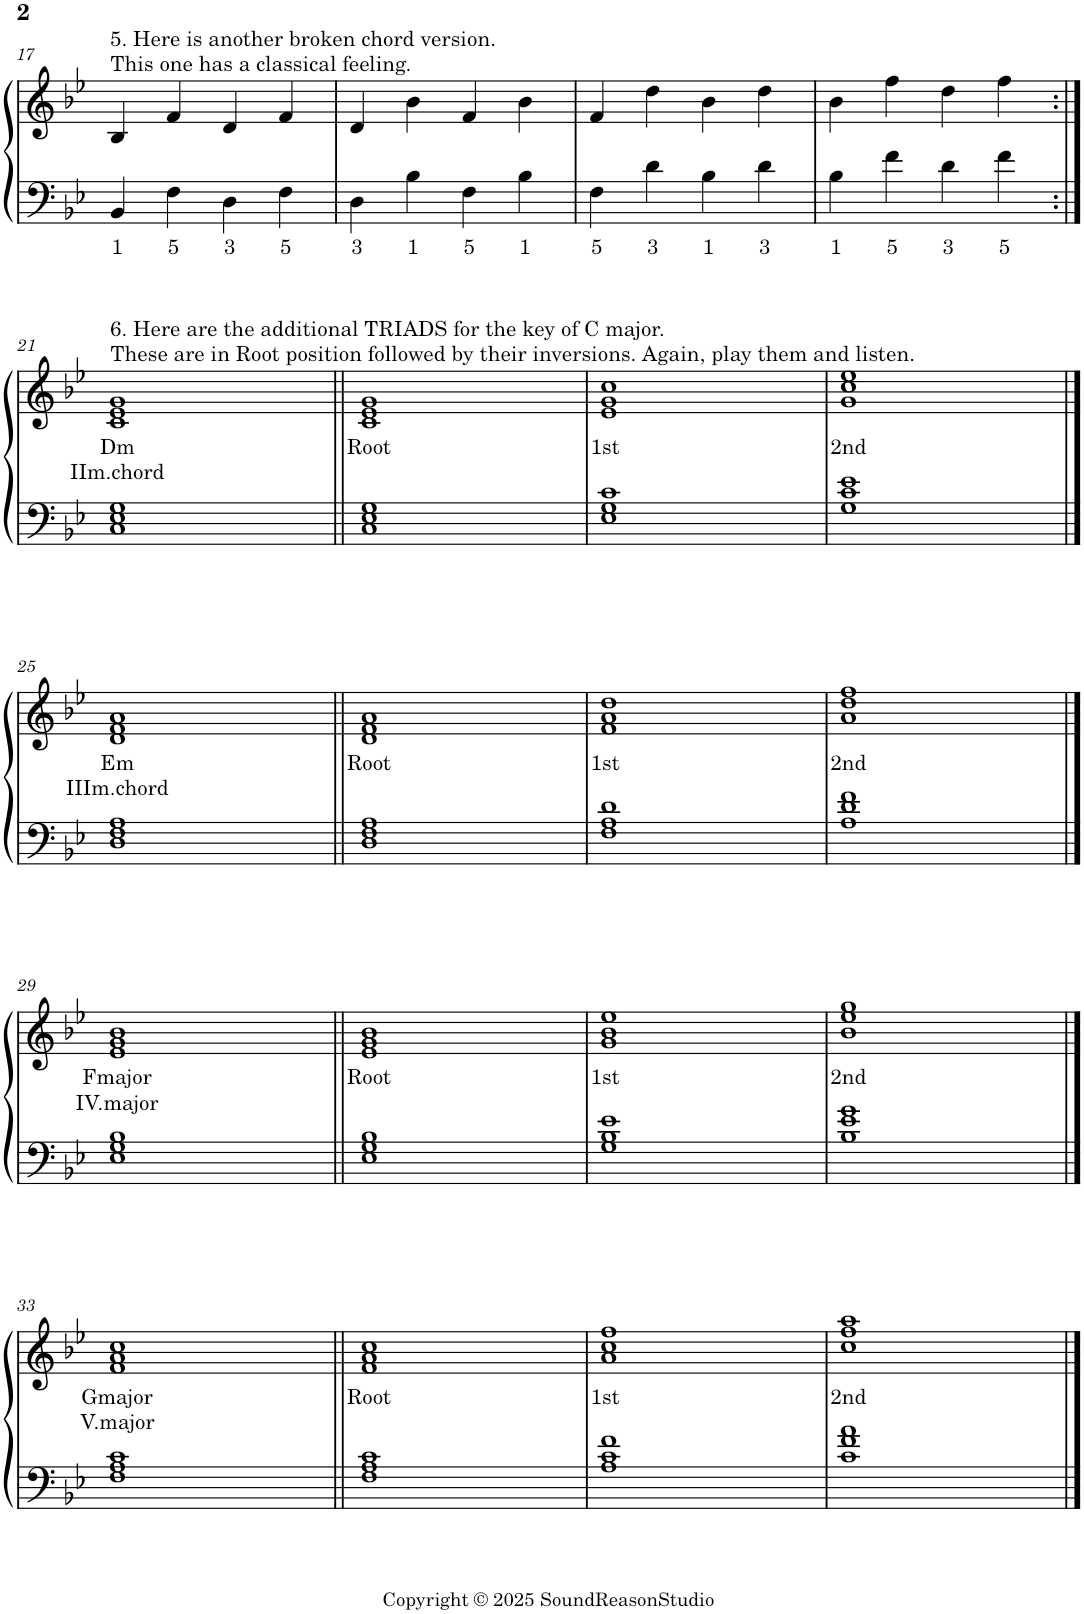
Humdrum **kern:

**kern	**text	**kern	**text	**text
*part1	*part1	*part1	*part1	*part1
*staff2	*staff2	*staff1	*staff1	*staff1
*I"Piano	*	*	*	*
*I'Pno.	*	*	*	*
!!LO:PB:g=z
*clefF4	*	*clefG2	*	*
*k[b-e-]	*	*k[b-e-]	*	*
*M4/4	*	*M4/4	*	*
=17	=17	=17	=17	=17
!	!	!LO:TX:a:t=5. Here is another broken chord version.	!	!
!	!	!LO:TX:a:t=This one has a classical feeling.	!	!
!	!LO:LY:b	!	!	!
4BB-/	1	4B-/	.	.
!	!LO:LY:b	!	!	!
4F\	5	4f/	.	.
!	!LO:LY:b	!	!	!
4D\	3	4d/	.	.
!	!LO:LY:b	!	!	!
4F\	5	4f/	.	.
=18	=18	=18	=18	=18
!	!LO:LY:b	!	!	!
4D\	3	4d/	.	.
!	!LO:LY:b	!	!	!
4B-\	1	4b-\	.	.
!	!LO:LY:b	!	!	!
4F\	5	4f/	.	.
!	!LO:LY:b	!	!	!
4B-\	1	4b-\	.	.
=19	=19	=19	=19	=19
!	!LO:LY:b	!	!	!
4F\	5	4f/	.	.
!	!LO:LY:b	!	!	!
4d\	3	4dd\	.	.
!	!LO:LY:b	!	!	!
4B-\	1	4b-\	.	.
!	!LO:LY:b	!	!	!
4d\	3	4dd\	.	.
=20	=20	=20	=20	=20
!	!LO:LY:b	!	!	!
4B-\	1	4b-\	.	.
!	!LO:LY:b	!	!	!
4f\	5	4ff\	.	.
!	!LO:LY:b	!	!	!
4d\	3	4dd\	.	.
!	!LO:LY:b	!	!	!
4f\	5	4ff\	.	.
!!LO:LB:g=z
=21:|!	=21:|!	=21:|!	=21:|!	=21:|!
!	!	!LO:TX:a:t=6. Here are the additional TRIADS for the key of C major.	!	!
!	!	!LO:TX:a:t=These are in Root position followed by their inversions. Again, play them and listen.	!	!
!	!	!	!LO:LY:b	!LO:LY:b
1C 1E- 1G	.	1c 1e- 1g	Dm	IIm.chord
=22||	=22||	=22||	=22||	=22||
!	!	!	!LO:LY:b	!
1C 1E- 1G	.	1c 1e- 1g	Root	.
=23	=23	=23	=23	=23
!	!	!	!LO:LY:b	!
1E- 1G 1c	.	1e- 1g 1cc	1st	.
=24	=24	=24	=24	=24
!	!	!	!LO:LY:b	!
1G 1c 1e-	.	1g 1cc 1ee-	2nd	.
!!LO:LB:g=z
==25	==25	==25	==25	==25
!	!	!	!LO:LY:b	!LO:LY:b
1D 1F 1A	.	1d 1f 1a	Em	IIIm.chord
=26||	=26||	=26||	=26||	=26||
!	!	!	!LO:LY:b	!
1D 1F 1A	.	1d 1f 1a	Root	.
=27	=27	=27	=27	=27
!	!	!	!LO:LY:b	!
1F 1A 1d	.	1f 1a 1dd	1st	.
=28	=28	=28	=28	=28
!	!	!	!LO:LY:b	!
1A 1d 1f	.	1a 1dd 1ff	2nd	.
!!LO:LB:g=z
==29	==29	==29	==29	==29
!	!	!	!LO:LY:b	!LO:LY:b
1E- 1G 1B-	.	1e- 1g 1b-	Fmajor	IV.major
=30||	=30||	=30||	=30||	=30||
!	!	!	!LO:LY:b	!
1E- 1G 1B-	.	1e- 1g 1b-	Root	.
=31	=31	=31	=31	=31
!	!	!	!LO:LY:b	!
1G 1B- 1e-	.	1g 1b- 1ee-	1st	.
=32	=32	=32	=32	=32
!	!	!	!LO:LY:b	!
1B- 1e- 1g	.	1b- 1ee- 1gg	2nd	.
!!LO:LB:g=z
==33	==33	==33	==33	==33
!	!	!	!LO:LY:b	!LO:LY:b
1F 1A 1c	.	1f 1a 1cc	Gmajor	V.major
=34||	=34||	=34||	=34||	=34||
!	!	!	!LO:LY:b	!
1F 1A 1c	.	1f 1a 1cc	Root	.
=35	=35	=35	=35	=35
!	!	!	!LO:LY:b	!
1A 1c 1f	.	1a 1cc 1ff	1st	.
=36	=36	=36	=36	=36
!	!	!	!LO:LY:b	!
1c 1f 1a	.	1cc 1ff 1aa	2nd	.
==	==	==	==	==
*-	*-	*-	*-	*-
